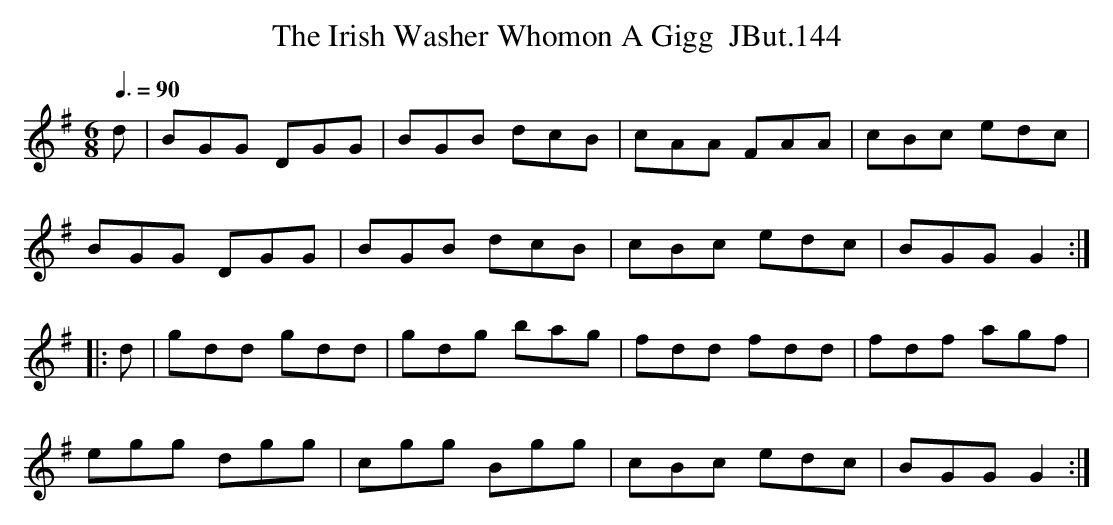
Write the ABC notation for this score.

X:1
T:Irish Washer Whomon A Gigg  JBut.144, The
M:6/8
L:1/8
Q:3/8=90
K:G
d | BGG DGG | BGB dcB | cAA FAA | cBc edc |
BGG DGG | BGB dcB | cBc edc | BGG G2 :|
|: d | gdd gdd | gdg bag | fdd fdd | fdf agf |
egg dgg | cgg Bgg | cBc edc | BGG G2 :|
